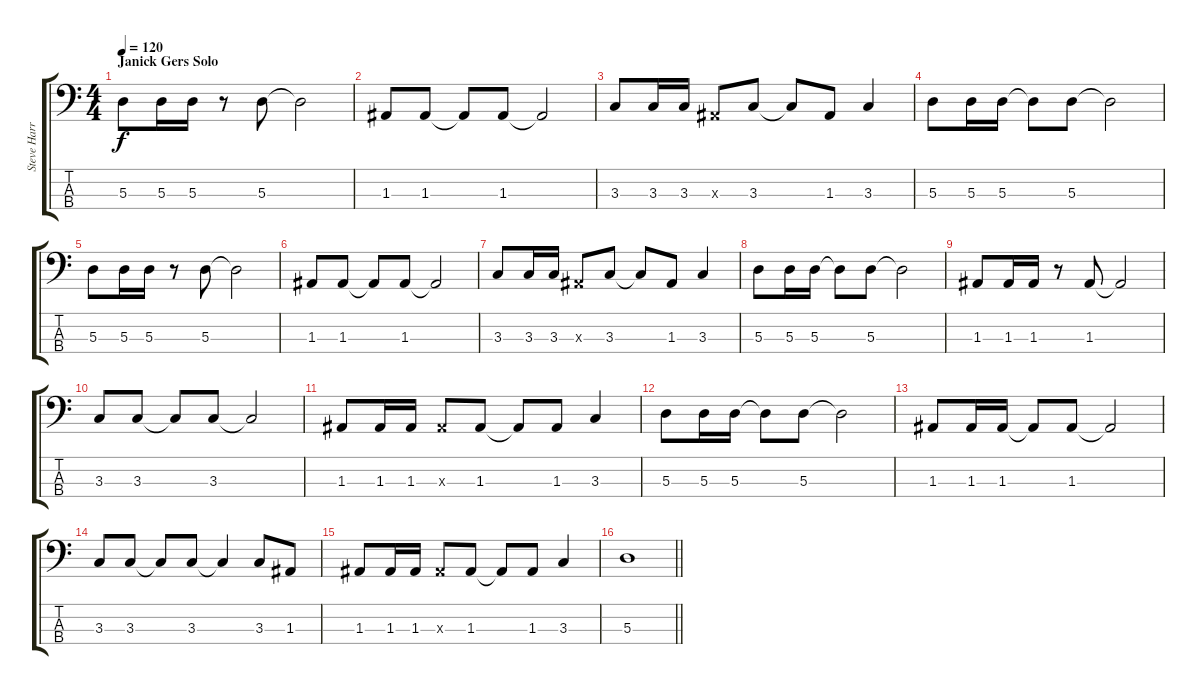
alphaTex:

\track ("Steve Harris" "Steve Harr") {instrument electricbassfinger}
\staff {score tabs}
\tuning (G2 D2 A1 E1) {hide}
\ts (4 4)
\section ("" "Janick Gers Solo")
\tempo 120
\clef f4
\ks c
5.3.8{dy f} 5.3.16 5.3.16 r.8 5.3.8 5.3{t}.2 |
1.3.8 1.3.8 1.3{t}.8 1.3.8 1.3{t}.2 |
3.3.8 3.3.16 3.3.16 1.3{x}.8 3.3.8 3.3{t}.8 1.3.8 3.3.4 |
5.3.8 5.3.16 5.3.16 5.3{t}.8 5.3.8 5.3{t}.2 |
5.3.8 5.3.16 5.3.16 r.8 5.3.8 5.3{t}.2 |
1.3.8 1.3.8 1.3{t}.8 1.3.8 1.3{t}.2 |
3.3.8 3.3.16 3.3.16 1.3{x}.8 3.3.8 3.3{t}.8 1.3.8 3.3.4 |
5.3.8 5.3.16 5.3.16 5.3{t}.8 5.3.8 5.3{t}.2 |
1.3.8 1.3.16 1.3.16 r.8 1.3.8 1.3{t}.2 |
3.3.8 3.3.8 3.3{t}.8 3.3.8 3.3{t}.2 |
1.3.8 1.3.16 1.3.16 1.3{x}.8 1.3.8 1.3{t}.8 1.3.8 3.3.4 |
5.3.8 5.3.16 5.3.16 5.3{t}.8 5.3.8 5.3{t}.2 |
1.3.8 1.3.16 1.3.16 1.3{t}.8 1.3.8 1.3{t}.2 |
3.3.8 3.3.8 3.3{t}.8 3.3.8 3.3{t}.4 3.3.8 1.3.8 |
1.3.8 1.3.16 1.3.16 1.3{x}.8 1.3.8 1.3{t}.8 1.3.8 3.3.4 |
\barLineRight lightlight
5.3.1
